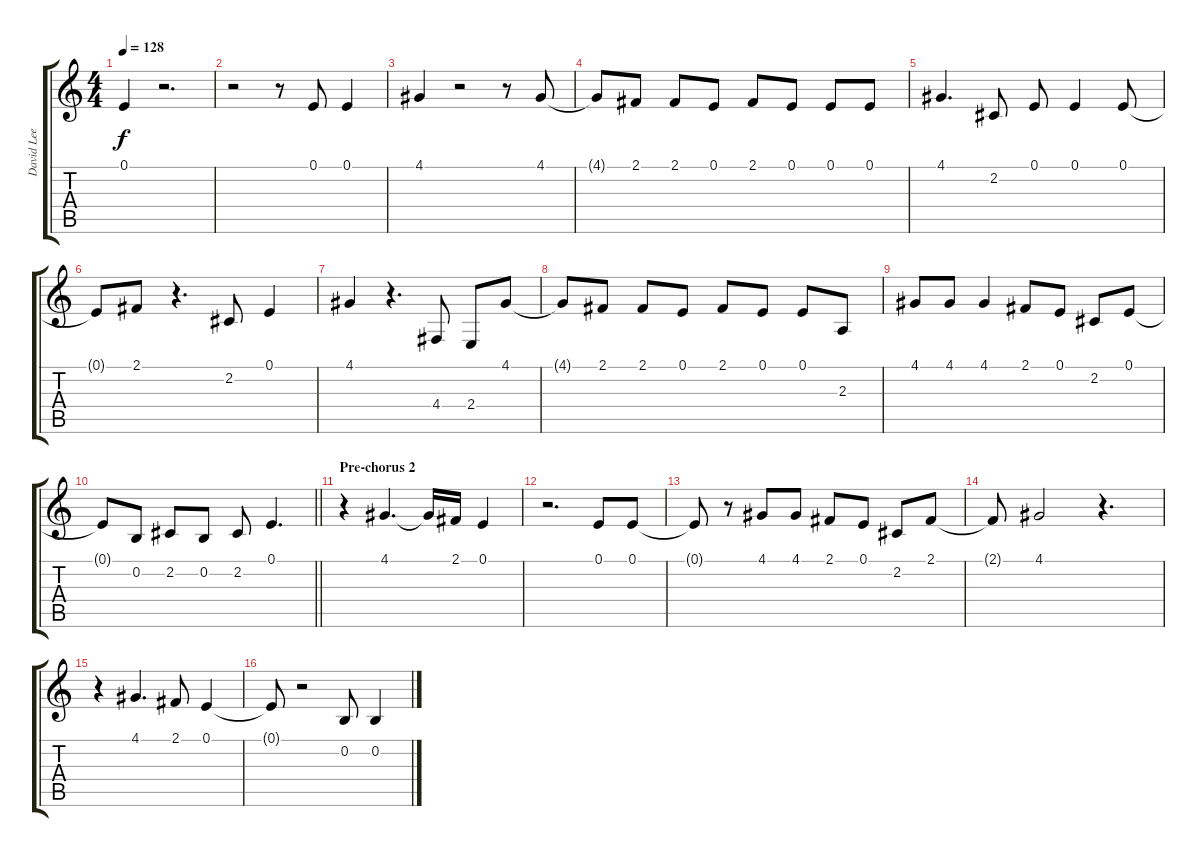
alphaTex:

\track ("David Lee Roth" "David Lee ") {instrument altosax}
\staff {score tabs}
\tuning (E4 B3 G3 D3 A2 E2) {hide}
\ts (4 4)
\tempo 128
\clef g2
\ks c
0.1{t}.4{dy f} r.2{d} |
r.2 r.8 0.1.8 0.1.4 |
4.1.4 r.2 r.8 4.1.8 |
4.1{t}.8 2.1.8 2.1.8 0.1.8 2.1.8 0.1.8 0.1.8 0.1.8 |
4.1.4{d} 2.2.8 0.1.8 0.1.4 0.1.8 |
0.1{t}.8 2.1.8 r.4{d} 2.2.8 0.1.4 |
4.1.4 r.4{d} 4.4.8 2.4.8 4.1.8 |
4.1{t}.8 2.1.8 2.1.8 0.1.8 2.1.8 0.1.8 0.1.8 2.3.8 |
4.1.8 4.1.8 4.1.4 2.1.8 0.1.8 2.2.8 0.1.8 |
\barLineRight lightlight
0.1{t}.8 0.2.8 2.2.8 0.2.8 2.2.8 0.1.4{d} |
\section ("" "Pre-chorus 2")
r.4 4.1.4{d} 4.1{t}.16 2.1.16 0.1.4 |
r.2{d} 0.1.8 0.1.8 |
0.1{t}.8 r.8 4.1.8 4.1.8 2.1.8 0.1.8 2.2.8 2.1.8 |
2.1{t}.8 4.1.2 r.4{d} |
r.4 4.1.4{d} 2.1.8 0.1.4 |
0.1{t}.8 r.2 0.2.8 0.2.4
